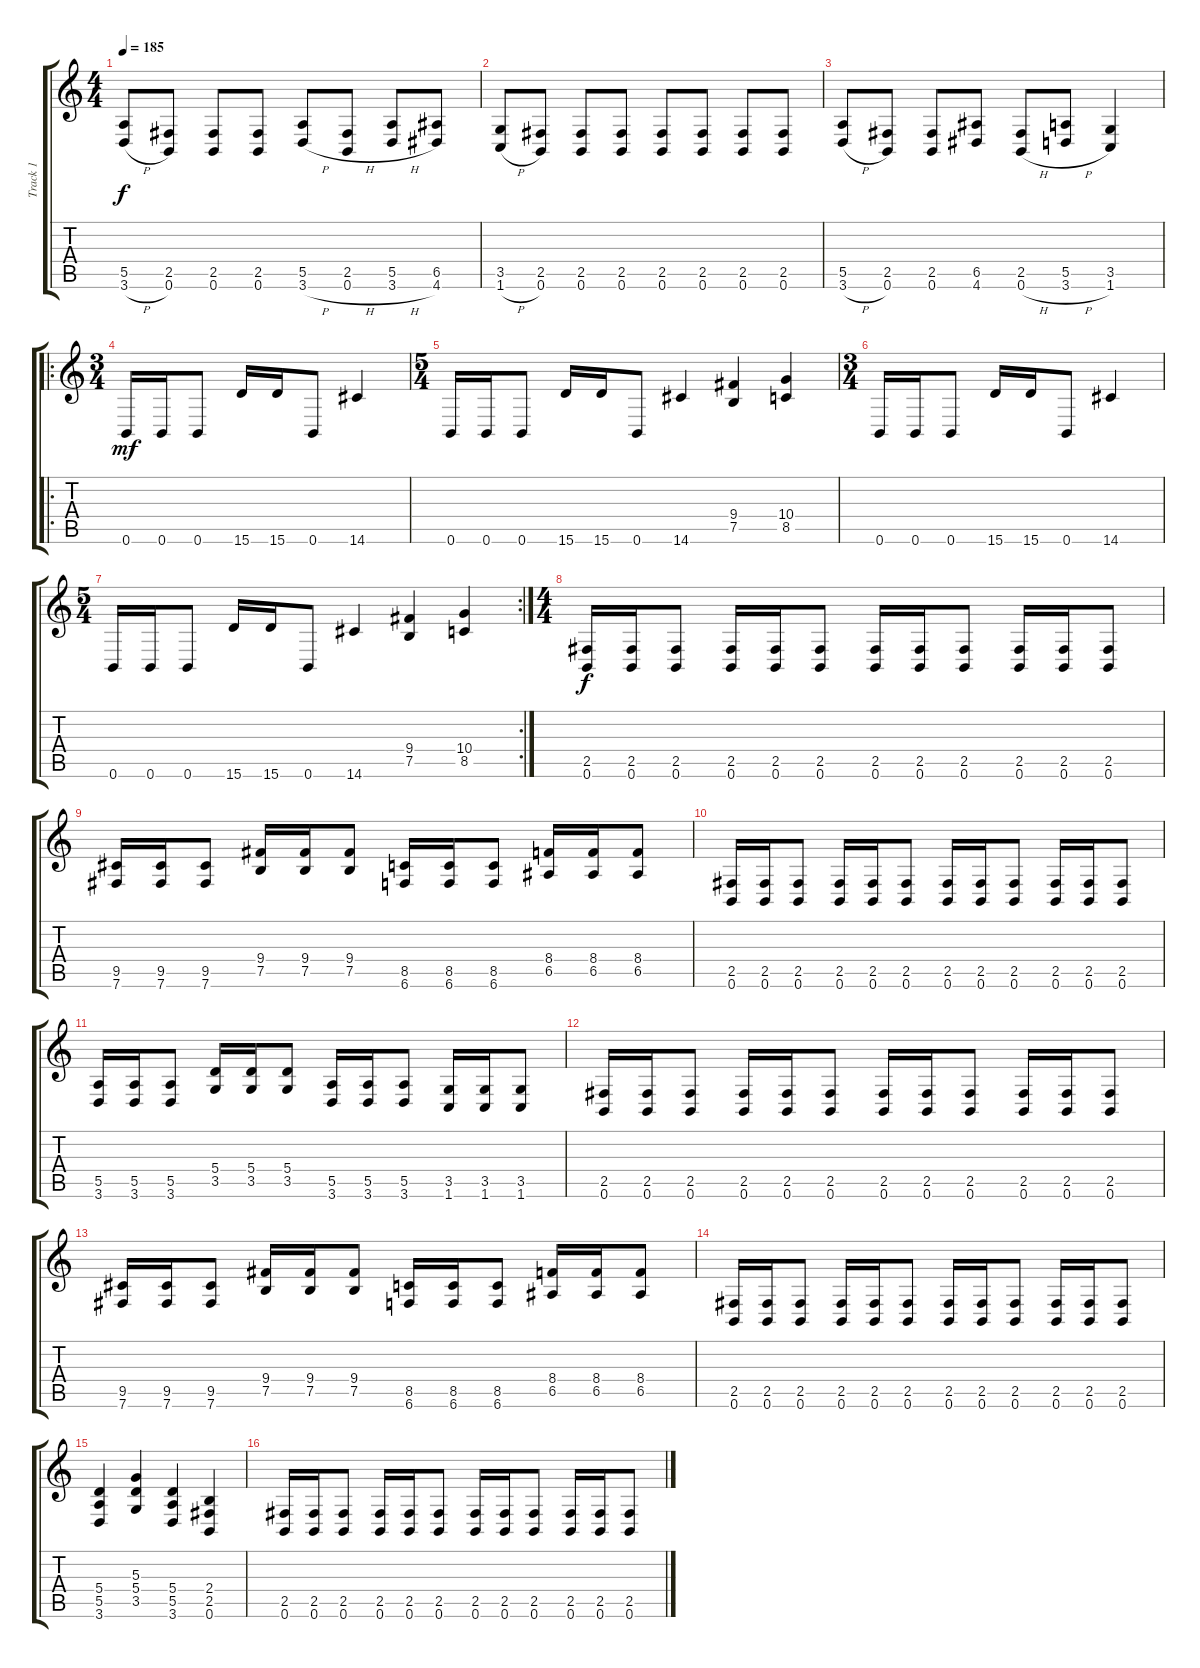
\track ("Track 1" "Track 1") {instrument distortionguitar}
\staff {score tabs}
\tuning (B3 Gb3 D3 A2 E2 B1) {hide}
\ts (4 4)
\tempo 185
\clef g2
\ks c
(5.5 3.6{h}).8{dy f} (2.5 0.6).8 (2.5 0.6).8 (2.5 0.6).8 (5.5 3.6{h}).8 (2.5 0.6{h}).8 (5.5 3.6{h}).8 (6.5 4.6).8 |
(3.5 1.6{h}).8 (2.5 0.6).8 (2.5 0.6).8 (2.5 0.6).8 (2.5 0.6).8 (2.5 0.6).8 (2.5 0.6).8 (2.5 0.6).8 |
(5.5 3.6{h}).8 (2.5 0.6).8 (2.5 0.6).8 (6.5 4.6).8 (2.5 0.6{h}).8 (5.5 3.6{h}).8 (3.5 1.6).4 |
\ro
\ts (3 4)
0.6.16{dy mf} 0.6.16 0.6.8 15.6.16 15.6.16 0.6.8 14.6.4 |
\ts (5 4)
0.6.16 0.6.16 0.6.8 15.6.16 15.6.16 0.6.8 14.6.4 (9.4 7.5).4 (10.4 8.5).4 |
\ts (3 4)
0.6.16 0.6.16 0.6.8 15.6.16 15.6.16 0.6.8 14.6.4 |
\rc 2
\ts (5 4)
0.6.16 0.6.16 0.6.8 15.6.16 15.6.16 0.6.8 14.6.4 (9.4 7.5).4 (10.4 8.5).4 |
\ts (4 4)
(2.5 0.6).16{dy f} (2.5 0.6).16 (2.5 0.6).8 (2.5 0.6).16 (2.5 0.6).16 (2.5 0.6).8 (2.5 0.6).16 (2.5 0.6).16 (2.5 0.6).8 (2.5 0.6).16 (2.5 0.6).16 (2.5 0.6).8 |
(9.5 7.6).16 (9.5 7.6).16 (9.5 7.6).8 (9.4 7.5).16 (9.4 7.5).16 (9.4 7.5).8 (8.5 6.6).16 (8.5 6.6).16 (8.5 6.6).8 (8.4 6.5).16 (8.4 6.5).16 (8.4 6.5).8 |
(2.5 0.6).16 (2.5 0.6).16 (2.5 0.6).8 (2.5 0.6).16 (2.5 0.6).16 (2.5 0.6).8 (2.5 0.6).16 (2.5 0.6).16 (2.5 0.6).8 (2.5 0.6).16 (2.5 0.6).16 (2.5 0.6).8 |
(5.5 3.6).16 (5.5 3.6).16 (5.5 3.6).8 (5.4 3.5).16 (5.4 3.5).16 (5.4 3.5).8 (5.5 3.6).16 (5.5 3.6).16 (5.5 3.6).8 (3.5 1.6).16 (3.5 1.6).16 (3.5 1.6).8 |
(2.5 0.6).16 (2.5 0.6).16 (2.5 0.6).8 (2.5 0.6).16 (2.5 0.6).16 (2.5 0.6).8 (2.5 0.6).16 (2.5 0.6).16 (2.5 0.6).8 (2.5 0.6).16 (2.5 0.6).16 (2.5 0.6).8 |
(9.5 7.6).16 (9.5 7.6).16 (9.5 7.6).8 (9.4 7.5).16 (9.4 7.5).16 (9.4 7.5).8 (8.5 6.6).16 (8.5 6.6).16 (8.5 6.6).8 (8.4 6.5).16 (8.4 6.5).16 (8.4 6.5).8 |
(2.5 0.6).16 (2.5 0.6).16 (2.5 0.6).8 (2.5 0.6).16 (2.5 0.6).16 (2.5 0.6).8 (2.5 0.6).16 (2.5 0.6).16 (2.5 0.6).8 (2.5 0.6).16 (2.5 0.6).16 (2.5 0.6).8 |
(5.4 5.5 3.6).4 (5.3 5.4 3.5).4 (5.4 5.5 3.6).4 (2.4 2.5 0.6).4 |
(2.5 0.6).16 (2.5 0.6).16 (2.5 0.6).8 (2.5 0.6).16 (2.5 0.6).16 (2.5 0.6).8 (2.5 0.6).16 (2.5 0.6).16 (2.5 0.6).8 (2.5 0.6).16 (2.5 0.6).16 (2.5 0.6).8
